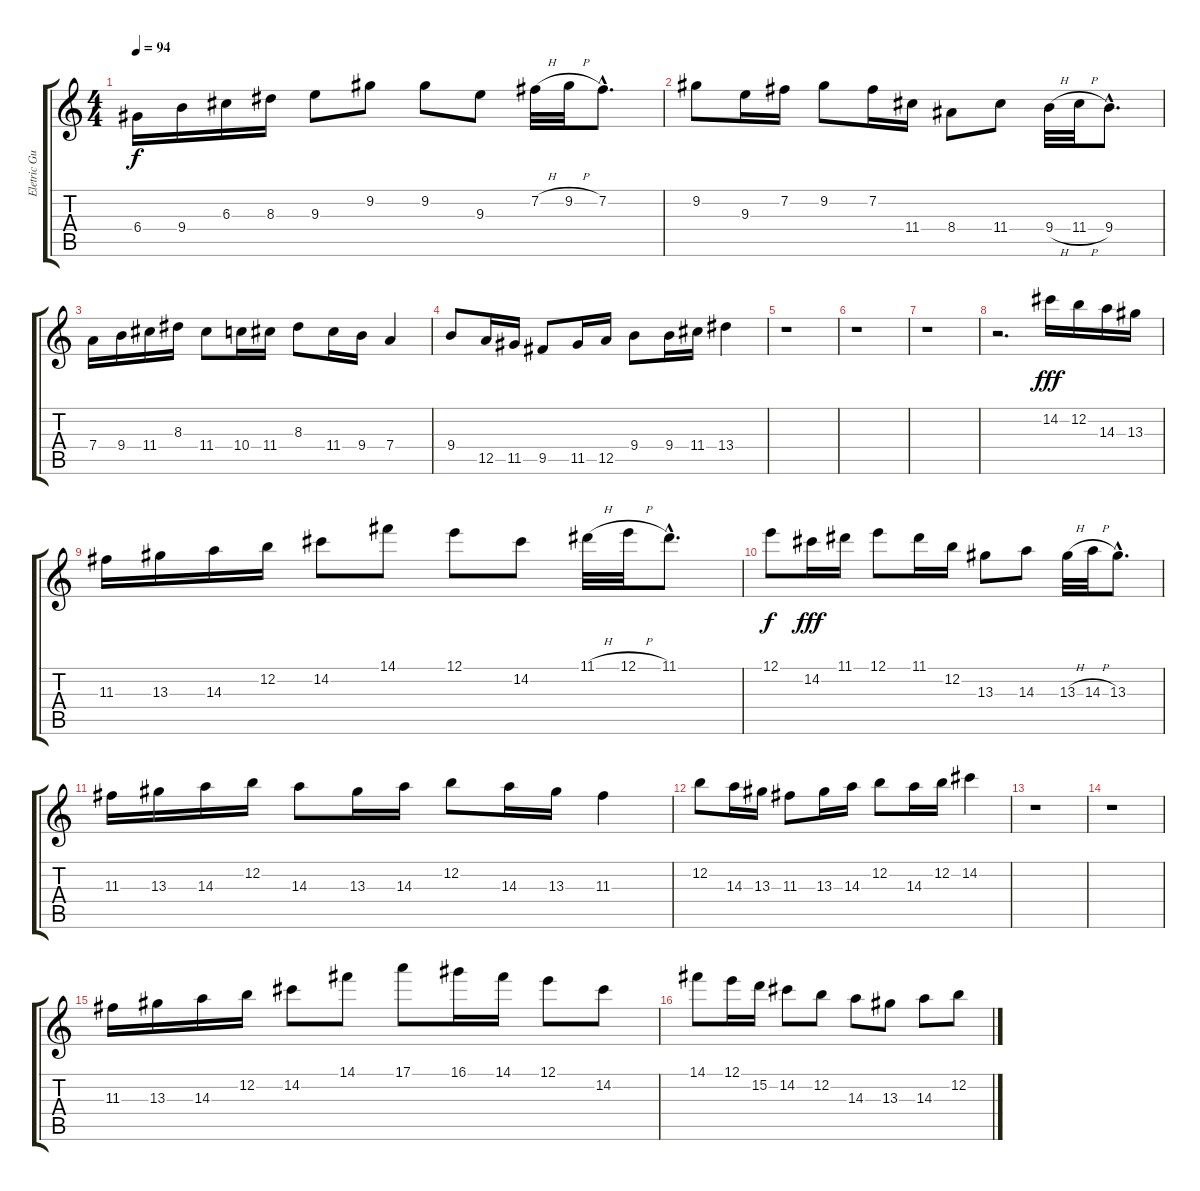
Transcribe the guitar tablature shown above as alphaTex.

\track ("Eletric Guitar" "Eletric Gu") {instrument electricguitarclean}
\staff {score tabs}
\tuning (E4 B3 G3 D3 A2 E2) {hide}
\ts (4 4)
\tempo 94
\clef g2
\ks c
6.4.16{dy f} 9.4.16 6.3.16 8.3.16 9.3.8 9.2.8 9.2.8 9.3.8 7.2{h}.32 9.2{h}.32 7.2{hac}.8{d} |
9.2.8 9.3.16 7.2.16 9.2.8 7.2.16 11.4.16 8.4.8 11.4.8 9.4{h}.32 11.4{h}.32 9.4{hac}.8{d} |
7.4.16 9.4.16 11.4.16 8.3.16 11.4.8 10.4.16 11.4.16 8.3.8 11.4.16 9.4.16 7.4.4 |
9.4.8 12.5.16 11.5.16 9.5.8 11.5.16 12.5.16 9.4.8 9.4.16 11.4.16 13.4.4 |
r.1 |
r.1 |
r.1 |
r.2{d} 14.2.16{dy fff} 12.2.16 14.3.16 13.3.16 |
11.3.16 13.3.16 14.3.16 12.2.16 14.2.8 14.1.8 12.1.8 14.2.8 11.1{h}.32 12.1{h}.32 11.1{hac}.8{d} |
12.1.8{dy f} 14.2.16{dy fff} 11.1.16 12.1.8 11.1.16 12.2.16 13.3.8 14.3.8 13.3{h}.32 14.3{h}.32 13.3{hac}.8{d} |
11.3.16 13.3.16 14.3.16 12.2.16 14.3.8 13.3.16 14.3.16 12.2.8 14.3.16 13.3.16 11.3.4 |
12.2.8 14.3.16 13.3.16 11.3.8 13.3.16 14.3.16 12.2.8 14.3.16 12.2.16 14.2.4 |
r.1 |
r.1 |
11.3.16 13.3.16 14.3.16 12.2.16 14.2.8 14.1.8 17.1.8 16.1.16 14.1.16 12.1.8 14.2.8 |
14.1.8 12.1.16 15.2.16 14.2.8 12.2.8 14.3.8 13.3.8 14.3.8 12.2.8
